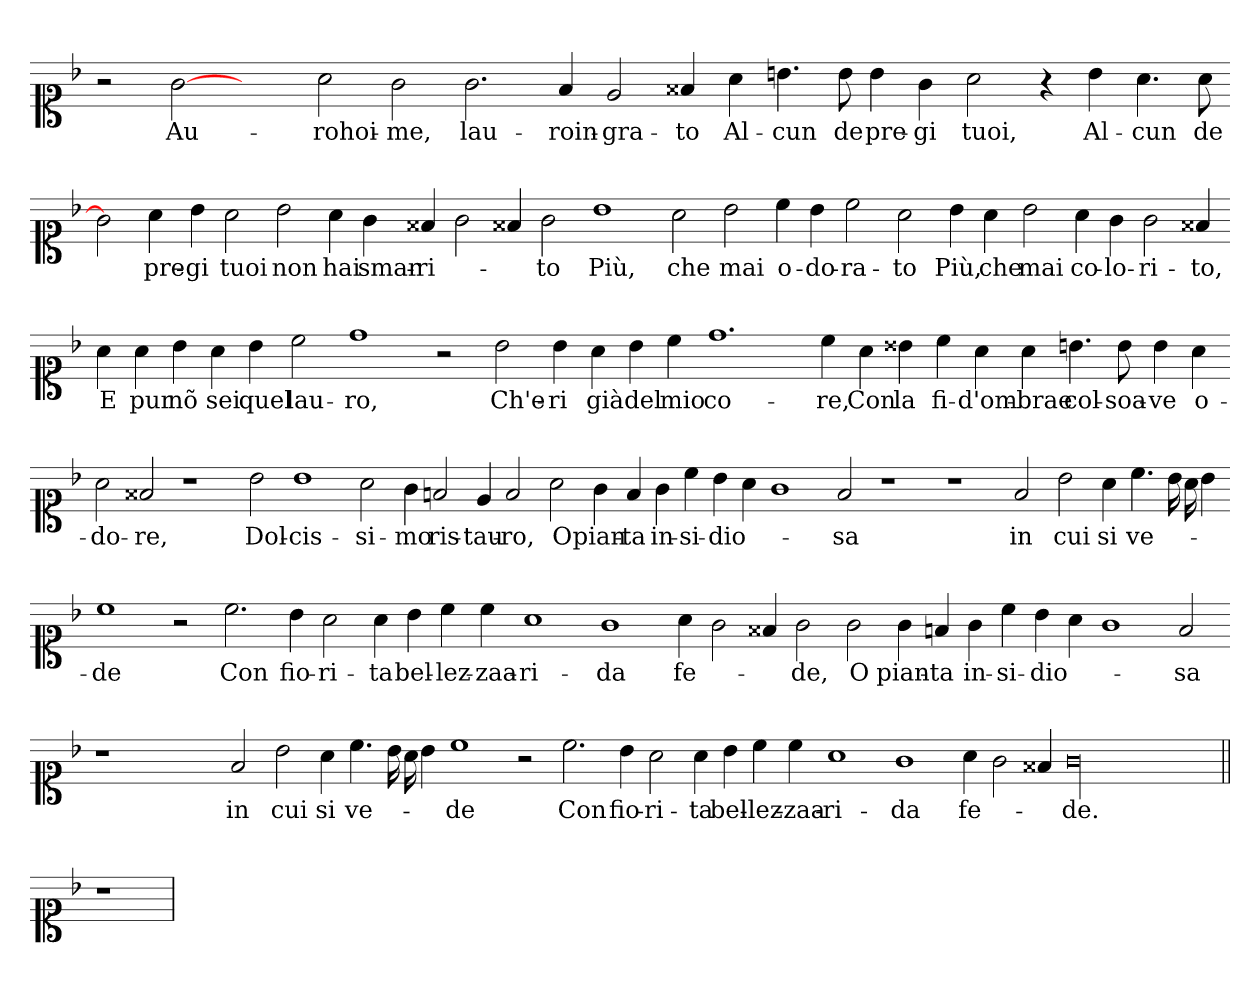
**kern	**text
*part1	*part1
*staff1	*staff1
*clefC1	*
*k[b-]	*
=	=
2r	.
[2g	Au-
2ryy	.
2a	rohoi-
2g	me,
2.g	lau-
4f	roin-
2e	gra-
4f##X	to
4a	Al-
4.b	cun
8b	de
4b	pre-
4g	gi
2a	tuoi,
4r	.
4b	Al-
4.a	cun
8a	de
=-	=-
2g]	.
4a	pre-
4b	gi
2a	tuoi
2b	non
4a	hai
4g	smar-
4f##X	ri-
2g	.
4f##X	.
2g	to
1b	Più,
2a	che
2b	mai
4cc	o-
4b	do-
2cc	ra-
2a	to
4b	Più,
4a	che
2b	mai
4a	co-
4g	lo-
2g	ri-
4f##X	to,
=-	=-
4a	E
4a	pur
4b	nõ
4a	sei
4b	quel
2cc	lau-
1dd	ro,
2r	.
2b	Ch'e-
4b	ri
4a	già
4b	del
4cc	mio
1.dd	co-
4cc	re,
4a	Con
4b##X	la
4cc	fi-
4a	d'om-
4a	brae
4.b	col-
8b	soa-
4b	ve
4a	o-
=-	=-
2a	do-
2f##X	re,
1r	.
2b	Dol-
1b	cis-
2a	si-
4g	mo
2f	ris-
4e	tau-
2f	ro,
2a	O
4g	pian-
4f	ta
4g	in-
4cc	si-
4b	dio-
4a	.
1g	.
2f	sa
1r	.
1r	.
2f	in
2b	cui
4a	si
4.cc	ve-
16b	.
16a	.
4b	.
=-	=-
1cc	de
2r	.
2.cc	Con
4b	fio-
2a	ri-
4a	ta
4b	bel-
4cc	lez-
4cc	zaa-
1a	ri-
1g	da
4a	fe-
2g	.
4f##X	.
2g	de,
2g	O
4g	pian-
4f	ta
4g	in-
4cc	si-
4b	dio-
4a	.
1g	.
2f	sa
=-	=-
1r	.
1ryy	.
2f	in
2b	cui
4a	si
4.cc	ve-
16b	.
16a	.
4b	.
1cc	de
2r	.
2.cc	Con
4b	fio-
2a	ri-
4a	ta
4b	bel-
4cc	lez-
4cc	zaa-
1a	ri-
1g	da
4a	fe-
2g	.
4f##X	.
00g	de.
=1||	=1||
1r	.
=	=
*-	*-
